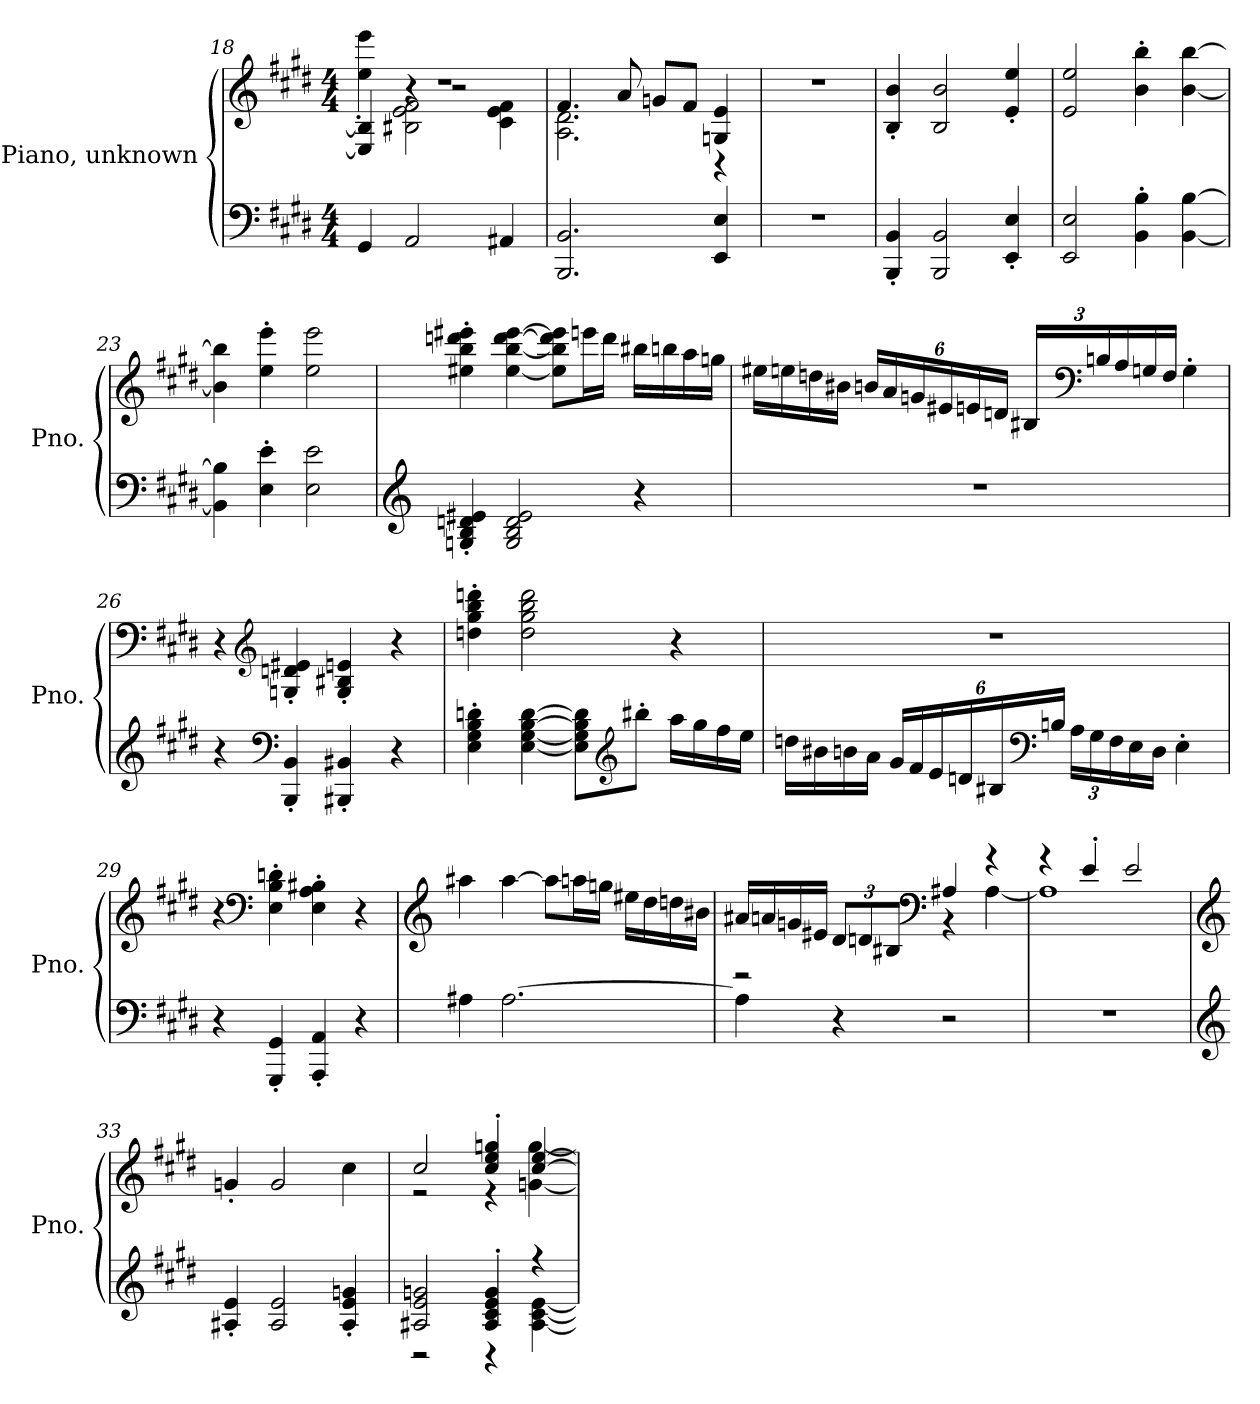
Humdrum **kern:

**kern	**kern
*part1	*part1
*staff2	*staff1
*I"Piano, unknown	*
*I'Pno.	*
*clefF4	*clefG2
*k[f#c#g#d#]	*k[f#c#g#d#]
*M4/4	*M4/4
=18	=18
*	*^
*	*	*^
4GG#/	1r	4ee\' 4eee\'	4E/] 4B/]
2AA/	.	2B#X\ 2e\ 2f#\	4r
.	.	.	2r
4AA#X/	.	4c#\ 4e\ 4f#\	.
*	*	*v	*v
=19	=19	=19
2.BBB/ 2.BB/	4.f#/	2.A\ 2.d#\
.	8a/	.
.	8gn/L	.
.	8f#/J	.
4EE/ 4E/	4Gn/ 4e/	4r
*	*v	*v
=20	=20
1r	1r
=21	=21
4BBB/' 4BB/'	4B/' 4b/'
2BBB/ 2BB/	2B/ 2b/
4EE/' 4E/'	4e/' 4ee/'
=22	=22
2EE/ 2E/	2e/ 2ee/
4BB\' 4B\'	4b\' 4bb\'
[4BB\ [4B\	[4b\ [4bb\
!!LO:LB:g=z
=23	=23
4BB\] 4B\]	4b\] 4bb\]
4E\' 4e\'	4ee\' 4eee\'
2E\ 2e\	2ee\ 2eee\
=24	=24
*clefG2	*
4Gn/' 4B/' 4dn/' 4e#X/'	4ee#X\' 4bb\' 4dddn\' 4eee#X\'
2G/ 2B/ 2d/ 2e#/	[4ee#\ [4bb\ [4ddd\ [4eee#\
.	8ee#\] 8bb\] 8ddd\] 8eee#\]L
.	16eeen\L
.	16ddd\JJ
4r	16bb#X\LL
.	16bbn\
.	16aa\
.	16ggn\JJ
!!LO:LB:g=z
=25	=25
1r	16ee#X\LL
.	16een\
.	16ddn\
.	16b#X\JJ
*	*Xbrackettup
.	24bn/LL
.	24a/
.	24gn/
.	24e#X/
.	24en/
.	24dn/JJ
.	24B#X/LL
*	*clefF4
.	24Bn/
.	24A/
.	16Gn/
.	16F#/JJ
.	4G'\
=26	=26
4r	4r
*clefF4	*clefG2
4BBB/' 4BB/'	4Gn/' 4dn/' 4e#X/'
4BBB#X/' 4BB#X/'	4G/' 4B#X/' 4en/'
4r	4r
!!LO:PB:g=z
=27	=27
4E\' 4G#\' 4B\' 4dn\'	4ddn\' 4gg#\' 4bb\' 4dddn\'
[4E\ [4G#\ [4B\ [4d\	2dd\ 2gg#\ 2bb\ 2ddd\
8E\] 8G#\] 8B\] 8d\]L	.
*clefG2	*
8bb#X'\J	.
16aa\LL	4r
16gg#\	.
16ff#\	.
16ee\JJ	.
=28	=28
16ddn\LL	1r
16b#X\	.
16bn\	.
16a\JJ	.
*Xbrackettup	*
24g#/LL	.
24f#/	.
24e/	.
24dn/	.
24B#X/	.
*clefF4	*
24Bn/JJ	.
24A\LL	.
24G#\	.
24F#\	.
16E\	.
16D#\JJ	.
4E'\	.
=29	=29
4r	4r
*	*clefF4
4GGG#/' 4GG#/'	4E\' 4B\' 4dn\'
4AAA/' 4AA/'	4E\' 4A\' 4B#X\'
4r	4r
!!LO:LB:g=z
=30	=30
*	*clefG2
4A#X\	4aa#X\
[2.A#\	[4aa#\
.	8aa#\L]
.	16aan\L
.	16ggn\JJ
.	16ee#X\LL
.	16dd#\
.	16ddn\
.	16b#X\JJ
=31	=31
*	*^
4A#\]	16a#X/LL	2r
.	16an/	.
.	16gn/	.
.	16e#X/JJ	.
4r	12d#/L	.
.	12dn/	.
.	12B#X/J	.
*	*clefF4	*
2r	4A#X/	4r
.	4r	[4A#\
=32	=32	=32
1r	4r	1A#]
.	4e'/	.
.	2e/	.
*	*v	*v
=33	=33
*clefG2	*clefG2
4A#X/' 4e/'	4gn'/
2A#/ 2e/	2g/
4A#/' 4e/' 4gn/'	4cc#\
!!LO:LB:g=z
=34	=34
*^	*^
2A#X/ 2e/ 2gn/	2r	2cc#/	2r
4A#/' 4c#/' 4e/' 4g/'	4r	4cc#/' 4ee/' 4ggn/'	4r
4r	[4A#\ [4c#\ [4e\	[4cc#/ [4ee/	[4gn\ [4gg\
*v	*v	*	*
*	*v	*v
=	=
*-	*-
